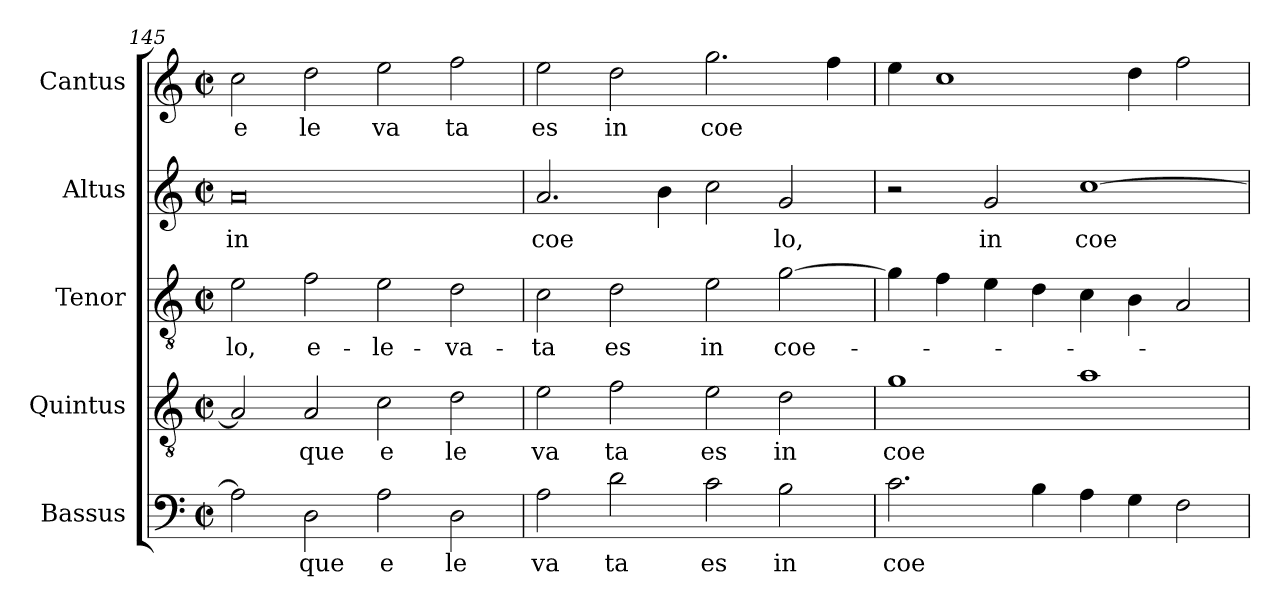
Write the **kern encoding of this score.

**kern	**text	**kern	**text	**kern	**text	**kern	**text	**kern	**text
*part5	*part5	*part4	*part4	*part3	*part3	*part2	*part2	*part1	*part1
*staff5	*staff5	*staff4	*staff4	*staff3	*staff3	*staff2	*staff2	*staff1	*staff1
*I"Bassus	*	*I"Quintus	*	*I"Tenor	*	*I"Altus	*	*I"Cantus	*
!!LO:LB:g=z
*clefF4	*	*clefGv2	*	*clefGv2	*	*clefG2	*	*clefG2	*
*	*	*	*	*	*	*k[]	*	*	*
*	*	*	*	*	*	*C:	*	*	*
*M2/2	*	*M2/2	*	*M2/2	*	*M2/2	*	*M2/2	*
*met(c|)	*	*met(c|)	*	*met(c|)	*	*met(c|)	*	*met(c|)	*
=145	=145	=145	=145	=145	=145	=145	=145	=145	=145
!	!	!	!	!	!LO:LY:b:cj	!	!LO:LY:b:cj	!	!LO:LY:b:cj
2A\]	.	2A/]	.	2e\	lo,	0a	in	2cc\	e
!	!LO:LY:b:cj	!	!LO:LY:b:cj	!	!LO:LY:b:cj	!	!	!	!LO:LY:b:cj
2D\	que	2A/	que	2f\	e-	.	.	2dd\	le
!	!LO:LY:b:cj	!	!LO:LY:b:cj	!	!LO:LY:b:cj	!	!	!	!LO:LY:b:cj
2A\	e	2c\	e	2e\	-le-	.	.	2ee\	va
!	!LO:LY:b:cj	!	!LO:LY:b:cj	!	!LO:LY:b:cj	!	!	!	!LO:LY:b:cj
2D\	le	2d\	le	2d\	-va-	.	.	2ff\	ta
=146	=146	=146	=146	=146	=146	=146	=146	=146	=146
!	!LO:LY:b:cj	!	!LO:LY:b:cj	!	!LO:LY:b:cj	!	!LO:LY:b	!	!LO:LY:b:cj
2A\	va	2e\	va	2c\	-ta	2.a/	coe	2ee\	es
!	!LO:LY:b:cj	!	!LO:LY:b:cj	!	!LO:LY:b:cj	!	!	!	!LO:LY:b:cj
2d\	ta	2f\	ta	2d\	es	.	.	2dd\	in
.	.	.	.	.	.	4b\	.	.	.
!	!LO:LY:b:cj	!	!LO:LY:b:cj	!	!LO:LY:b:cj	!	!	!	!LO:LY:b
2c\	es	2e\	es	2e\	in	2cc\	.	2.gg\	coe
!	!LO:LY:b:cj	!	!LO:LY:b:cj	!	!LO:LY:b	!	!LO:LY:b:cj	!	!
2B\	in	2d\	in	[>2g\	coe-	2g/	lo,	.	.
.	.	.	.	.	.	.	.	4ff\	.
=147	=147	=147	=147	=147	=147	=147	=147	=147	=147
!	!LO:LY:b	!	!LO:LY:b:cj	!	!	!	!	!	!
2.c\	coe	1g	coe	4g\]	.	2r	.	4ee\	.
.	.	.	.	4f\	.	.	.	1cc	.
!	!	!	!	!	!	!	!LO:LY:b:cj	!	!
.	.	.	.	4e\	.	2g/	in	.	.
4B\	.	.	.	4d\	.	.	.	.	.
!	!	!	!	!	!	!	!LO:LY:b:cj	!	!
4A\	.	1a	.	4c\	.	[>1cc	coe	.	.
4G\	.	.	.	4B\	.	.	.	4dd\	.
2F\	.	.	.	2A/	.	.	.	2ff\	.
=	=	=	=	=	=	=	=	=	=
*-	*-	*-	*-	*-	*-	*-	*-	*-	*-
